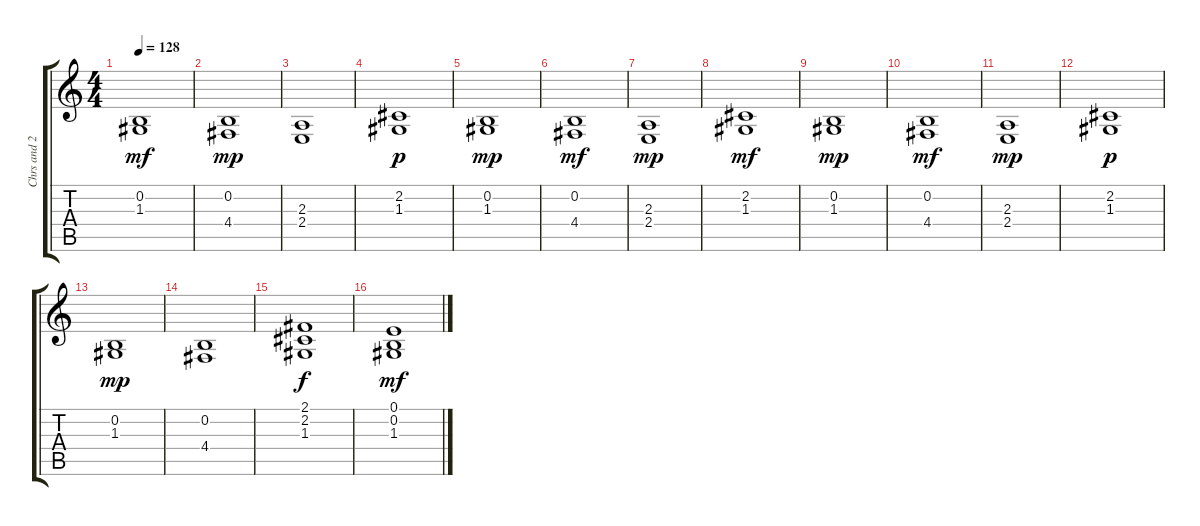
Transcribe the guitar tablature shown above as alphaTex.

\track ("Chrs and 2nd vers Vocal Background " "Chrs and 2") {instrument stringensemble2}
\staff {score tabs}
\tuning (E4 B3 G3 D3 A2 E2) {hide}
\ts (4 4)
\tempo 128
\clef g2
\ks c
(0.2 1.3).1{dy mf} |
(0.2 4.4).1{dy mp} |
(2.3 2.4).1 |
(2.2 1.3).1{dy p} |
(0.2 1.3).1{dy mp} |
(0.2 4.4).1{dy mf} |
(2.3 2.4).1{dy mp} |
(2.2 1.3).1{dy mf} |
(0.2 1.3).1{dy mp} |
(0.2 4.4).1{dy mf} |
(2.3 2.4).1{dy mp} |
(2.2 1.3).1{dy p} |
(0.2 1.3).1{dy mp} |
(0.2 4.4).1 |
(2.1 2.2 1.3).1{dy f} |
(0.1 0.2 1.3).1{dy mf}
